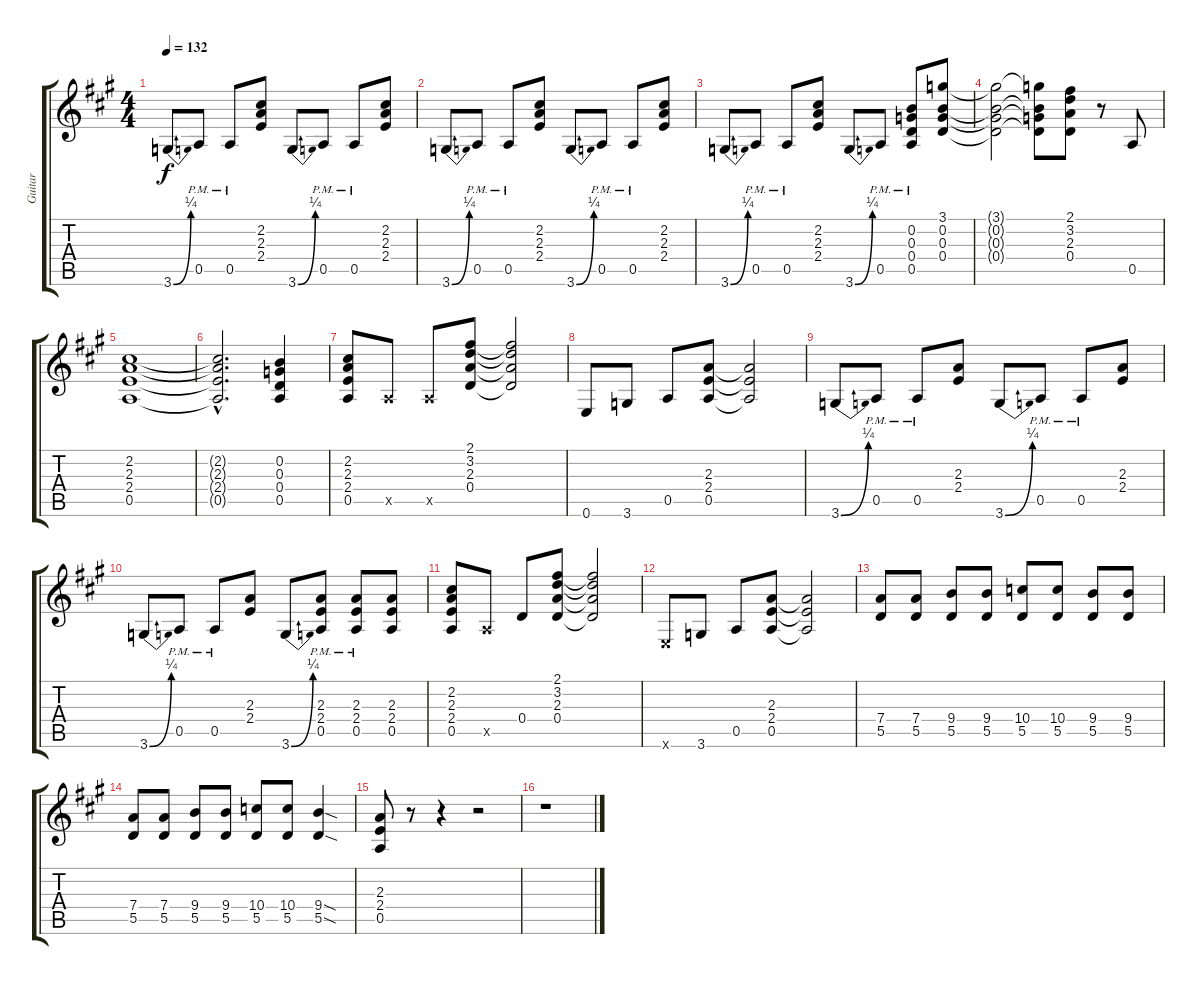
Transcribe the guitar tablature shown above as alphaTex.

\track ("Guitar" "Guitar") {instrument electricguitarmuted}
\staff {score tabs}
\tuning (E4 B3 G3 D3 A2 E2) {hide}
\ts (4 4)
\tempo 132
\clef g2
\ks a
3.6{be (bend 0 0 60 1)}.8{dy f} 0.5{pm}.8 0.5{pm}.8 (2.2 2.3 2.4).8 3.6{be (bend 0 0 60 1)}.8 0.5{pm}.8 0.5{pm}.8 (2.2 2.3 2.4).8 |
3.6{be (bend 0 0 60 1)}.8 0.5{pm}.8 0.5{pm}.8 (2.2 2.3 2.4).8 3.6{be (bend 0 0 60 1)}.8 0.5{pm}.8 0.5{pm}.8 (2.2 2.3 2.4).8 |
3.6{be (bend 0 0 60 1)}.8 0.5{pm}.8 0.5{pm}.8 (2.2 2.3 2.4).8 3.6{be (bend 0 0 60 1)}.8 0.5{pm}.8 (0.2 0.3 0.4 0.5{pm}).8 (3.1 0.2 0.3 0.4).8 |
(3.1{t} 0.2{t} 0.3{t} 0.4{t}).2 (3.1{t} 0.2{t} 0.3{t} 0.4{t}).8 (2.1 3.2 2.3 0.4).8 r.8 0.5.8 |
(2.2 2.3 2.4 0.5).1 |
(2.2{hac t} 2.3{hac t} 2.4{hac t} 0.5{hac t}).2{d} (0.2 0.3 0.4 0.5).4 |
(2.2 2.3 2.4 0.5).8 0.5{x}.8 0.5{x}.8 (2.1 3.2 2.3 0.4).8 (2.1{t} 3.2{t} 2.3{t} 0.4{t}).2 |
0.6.8 3.6.8 0.5.8 (2.3 2.4 0.5).8 (2.3{t} 2.4{t} 0.5{t}).2 |
3.6{be (bend 0 0 60 1)}.8 0.5{pm}.8 0.5{pm}.8 (2.3 2.4).8 3.6{be (bend 0 0 60 1)}.8 0.5{pm}.8 0.5{pm}.8 (2.3 2.4).8 |
3.6{be (bend 0 0 60 1)}.8 0.5{pm}.8 0.5{pm}.8 (2.3 2.4).8 3.6{be (bend 0 0 60 1)}.8 (2.3 2.4 0.5{pm}).8 (2.3 2.4 0.5{pm}).8 (2.3 2.4 0.5).8 |
(2.2 2.3 2.4 0.5).8 0.5{x}.8 0.4.8 (2.1 3.2 2.3 0.4).8 (2.1{t} 3.2{t} 2.3{t} 0.4{t}).2 |
0.6{x}.8 3.6.8 0.5.8 (2.3 2.4 0.5).8 (2.3{t} 2.4{t} 0.5{t}).2 |
(7.4 5.5).8 (7.4 5.5).8 (9.4 5.5).8 (9.4 5.5).8 (10.4 5.5).8 (10.4 5.5).8 (9.4 5.5).8 (9.4 5.5).8 |
(7.4 5.5).8 (7.4 5.5).8 (9.4 5.5).8 (9.4 5.5).8 (10.4 5.5).8 (10.4 5.5).8 (9.4{sod} 5.5{sod}).4 |
(2.3 2.4 0.5).8 r.8 r.4 r.2 |
r.1
